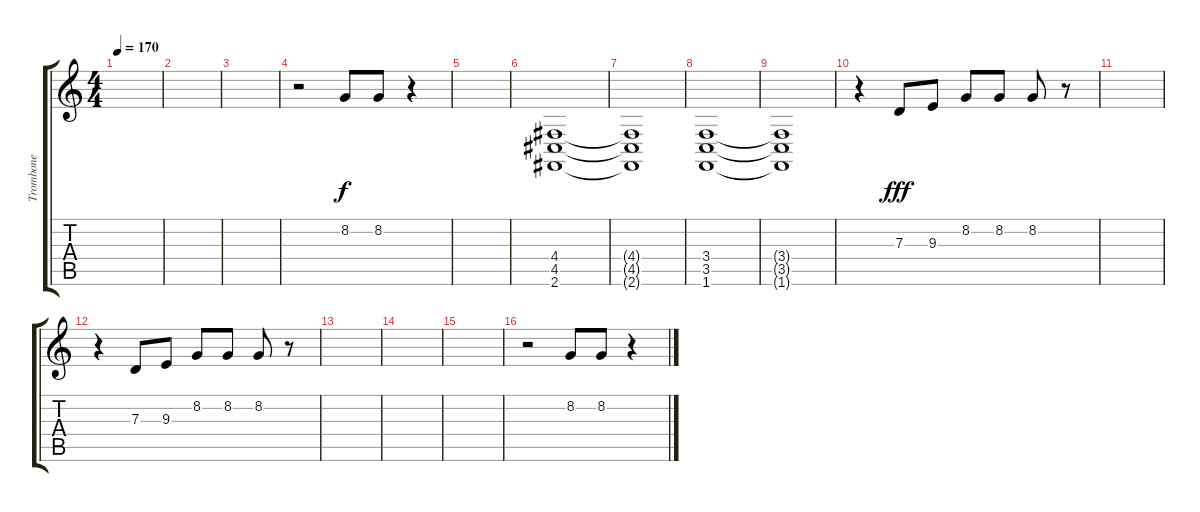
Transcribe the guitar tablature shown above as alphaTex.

\track ("Trombone" "Trombone") {instrument trombone}
\staff {score tabs}
\tuning (E4 B3 G3 D3 A2 E2) {hide}
\ts (4 4)
\tempo 170
\clef g2
\ks c
|
|
|
r.2 8.2.8 8.2.8 r.4 |
|
(4.4 4.5 2.6).1{dy f} |
(4.4{t} 4.5{t} 2.6{t}).1 |
(3.4 3.5 1.6).1 |
(3.4{t} 3.5{t} 1.6{t}).1 |
r.4 7.3.8{dy fff} 9.3.8 8.2.8 8.2.8 8.2.8 r.8 |
|
r.4 7.3.8 9.3.8 8.2.8 8.2.8 8.2.8 r.8 |
|
|
|
r.2 8.2.8 8.2.8 r.4
